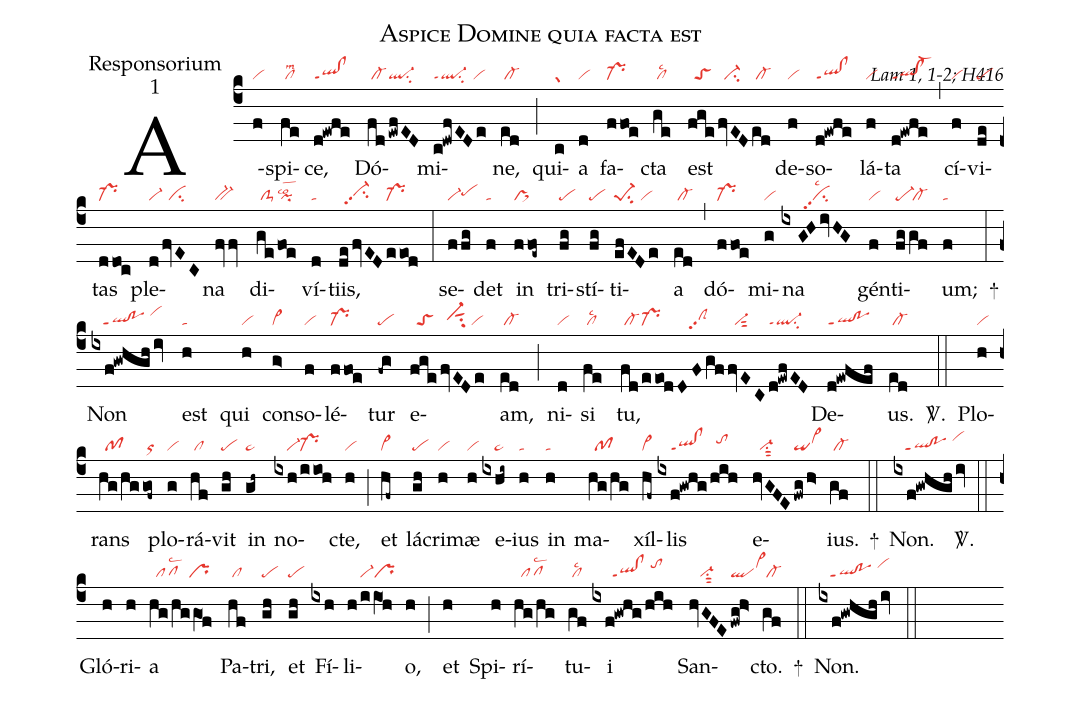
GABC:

name:Aspice Domine quia facta est;
office-part:Responsorium;
mode:1;
commentary:Lam 1, 1-2; H416;
nabc-lines:1;
%%
(c4)
A(f|vi)spi(fe|/cllsm2)ce,(d!ewfe|ql!clppt1) Dó(fd|/cl-|!ewfED|ql-su2)mi(c!dwfEDe|ql-ppt1su2/vi)ne,(ed|/cl-) (;)
qui(c|gr)a(d|vi) fa(ffoe|pr-)cta(ge|/cllsc2) est(fge|//toS|fvED|//ci-|ed|/cl-) de(f|vi)so(d!ewfe|ql!clppt1)lá(f|vi)ta(d!ewfe|ql!cl-ppt1) (,)
cí(f|vi)vi(de|pe)tas(ddoc|pr-) ple(d|vi-|/fvEC|//ci)na(fvv|bv-) di(ge|/clS-|foe|pilsco2)ví(d|ta)tiis,(defvED|//vi-hhpp2su2|eeod|pr-) (:)
se(ffg|vi-pehh)det(f|ta) in(ffoe~|pr>) tri(fg|pe)stí(fg|pe)ti(efEDe|pe-1su2/vi)a(ed|/cl-) (,)
dó(ffoe|pr-)mi(g|vi)na(ixGHivHG|///////vipp2su2lsc2) gén(f|vi)ti(fg|pe-|gf|/cl-)um;(f|ta) +(:)
Non(ixf!gwhghiv|///ql!poppt1/vihj) est(h|ta) qui(h|vi) con(g>|vi>)so(f|vi)lé(ffoe|pr-)tur(-fg|pe) e(fge|//toS|fvEDe|//vi-hhsut1su2/vi)am,(ed|/cl-) (;)
ni(d|vi)si(fe|/cllsc2) tu,(fd|/cl-|/eeod|pr-|/DFgf|////clShhpp2|fvEC|//vi-sut2|/d!ewfED|ql-ppt1su2) De(d!ewfef|ql!poppt1)us.(ed|/cl-) <sp>V/</sp>.(::)
Plo(h|vi)rans(hg/hg|//pf|gof~|/or) plo(g|vi)rá(hf|/cl)vit(gh|pe) in(gh~|pe~) no(ixh|////vi-|/iioh|pr-)cte,(h|vi) (;)
et(hf~|cl~) lá(gh|pe)cri(h|vi)mæ(h|vi) e(ixhi~|////pe~)ius(h|ta) in(h|ta) ma(hg/hg|//pf)xíl(hf~|cl~)lis(ixf!gwhg|////ql!clppt1|/hih|//tohi) e(hvGFE|//vi-su1sut2|fwg/h>|qivi>hi)ius.(gf|/cl-) +(::)
Non.(ixf!gwhghiv|///ql!poppt1/vihj) <sp>V/</sp>.(::)
Gló(h)ri(h)a(hg/hg/gO1f|//pflsc2/pr)
Pa(hf|/cl)tri,(gh|pe) et(gh|pe) Fí(ixh)li(h/iiO1h|////vi-pr)o,(h) (;)
et(h) Spi(h)rí(hg/hg|//pflsc2)tu(gf|/cllsc2)i(ixf!gwhg/hih|//////ql!clppt1/tohj)
San(hvGFE|///vi-su1sut2|fwg!h>|qlvi>hj)cto.(gf|/cl-) +(::)
Non.(ixf!gwhghiv|///ql!poppt1/vihj) (::)
